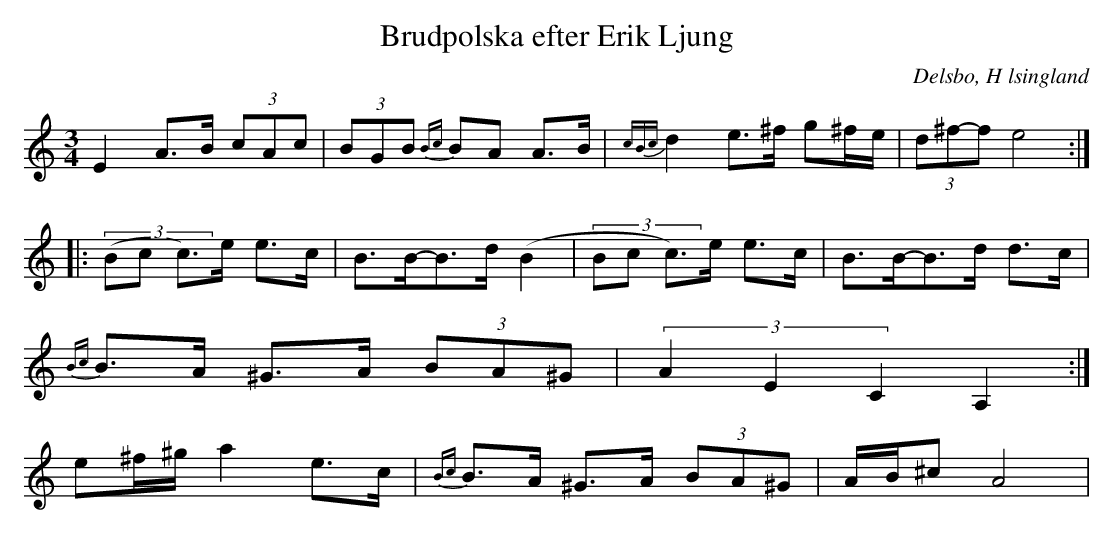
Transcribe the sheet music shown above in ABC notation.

X:1
T: Brudpolska efter Erik Ljung
O: Delsbo, H lsingland
M: 3/4
L: 1/8
K: Am
E2 A>B (3cAc| (3BGB {Bc}BA A>B|{cBc}d2 e>^f g^f/e/|(3d^f-f e4 :|
|:((3Bc c)>e e>c|B>B-B>d (B2|(3Bc c)>e e>c|B>B-B>d d>c|
{Bc}B>A ^G>A (3BA^G|(3A2E2C2 A,2:|
e^f/^g/ a2 e>c|{Bc}B>A ^G>A (3BA^G|A/B/^c A4|
